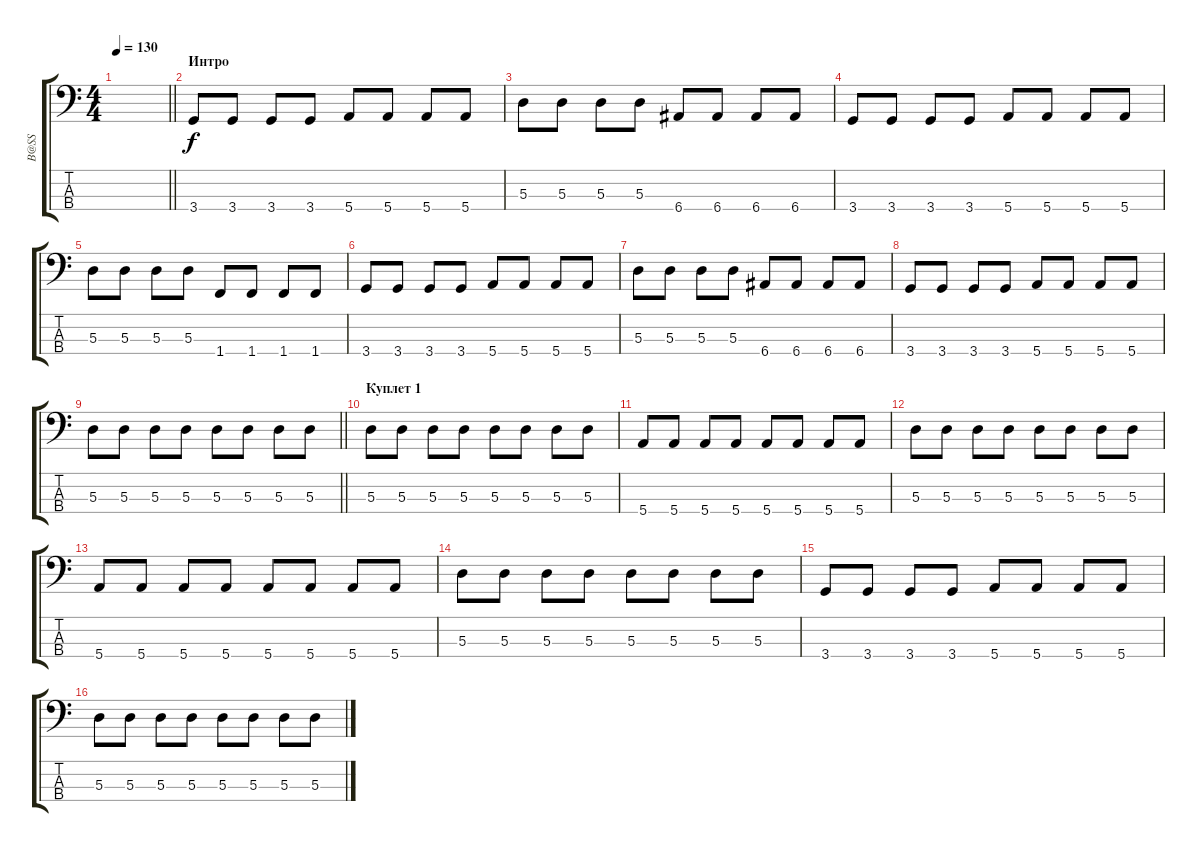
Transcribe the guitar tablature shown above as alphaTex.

\track ("B@SS" "B@SS") {instrument synthbass2}
\staff {score tabs}
\tuning (G2 D2 A1 E1) {hide}
\ts (4 4)
\tempo 130
\clef f4
\barLineRight lightlight
\ks c
|
\section ("" "Интро")
3.4.8 3.4.8 3.4.8 3.4.8 5.4.8 5.4.8 5.4.8 5.4.8 |
5.3.8 5.3.8 5.3.8 5.3.8 6.4.8 6.4.8 6.4.8 6.4.8 |
3.4.8 3.4.8 3.4.8 3.4.8 5.4.8 5.4.8 5.4.8 5.4.8 |
5.3.8 5.3.8 5.3.8 5.3.8 1.4.8 1.4.8 1.4.8 1.4.8 |
3.4.8 3.4.8 3.4.8 3.4.8 5.4.8 5.4.8 5.4.8 5.4.8 |
5.3.8 5.3.8 5.3.8 5.3.8 6.4.8 6.4.8 6.4.8 6.4.8 |
3.4.8 3.4.8 3.4.8 3.4.8 5.4.8 5.4.8 5.4.8 5.4.8 |
\barLineRight lightlight
5.3.8 5.3.8 5.3.8 5.3.8 5.3.8 5.3.8 5.3.8 5.3.8 |
\section ("" "Куплет 1")
5.3.8 5.3.8 5.3.8 5.3.8 5.3.8 5.3.8 5.3.8 5.3.8 |
5.4.8 5.4.8 5.4.8 5.4.8 5.4.8 5.4.8 5.4.8 5.4.8 |
5.3.8 5.3.8 5.3.8 5.3.8 5.3.8 5.3.8 5.3.8 5.3.8 |
5.4.8 5.4.8 5.4.8 5.4.8 5.4.8 5.4.8 5.4.8 5.4.8 |
5.3.8 5.3.8 5.3.8 5.3.8 5.3.8 5.3.8 5.3.8 5.3.8 |
3.4.8 3.4.8 3.4.8 3.4.8 5.4.8 5.4.8 5.4.8 5.4.8 |
5.3.8 5.3.8 5.3.8 5.3.8 5.3.8 5.3.8 5.3.8 5.3.8
